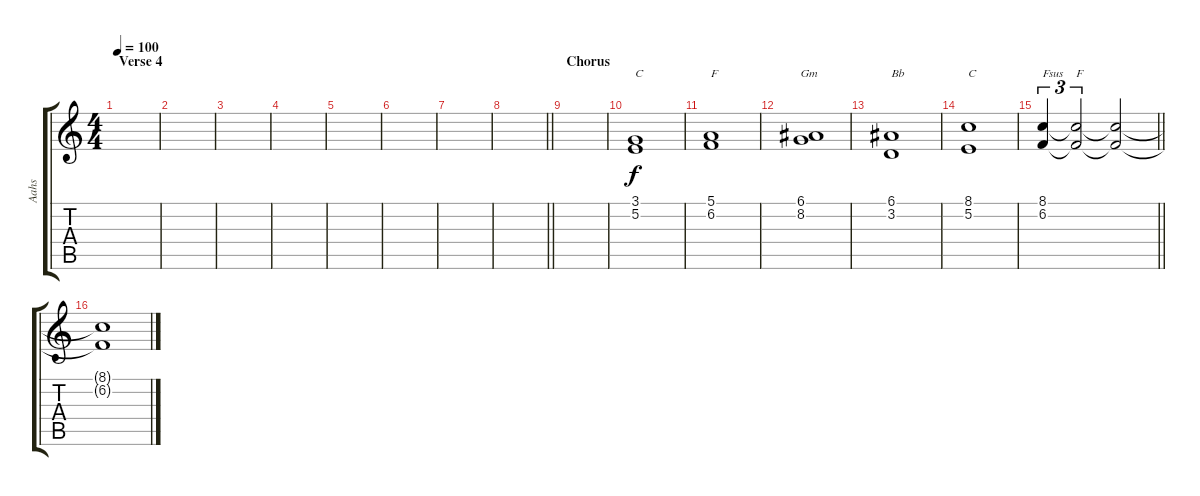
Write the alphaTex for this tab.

\track ("Aahs" "Aahs") {instrument choiraahs}
\staff {score tabs}
\tuning (E4 B3 G3 D3 A2 E2) {hide}
\ts (4 4)
\section ("" "Verse 4")
\tempo 100
\clef g2
\ks c
|
|
|
|
|
|
|
\barLineRight lightlight
|
\section ("" "Chorus")
|
(3.1 5.2).1{txt "C"} |
(5.1 6.2).1{txt "F"} |
(6.1 8.2).1{txt "Gm"} |
(6.1 3.2).1{txt "Bb"} |
(8.1 5.2).1{txt "C"} |
\barLineRight lightlight
(8.1 6.2).4{tu (3 2) txt "Fsus"} (8.1{t} 6.2{t}).2{tu (3 2) txt "F"} (8.1{t} 6.2{t}).2 |
(8.1{t} 6.2{t}).1
